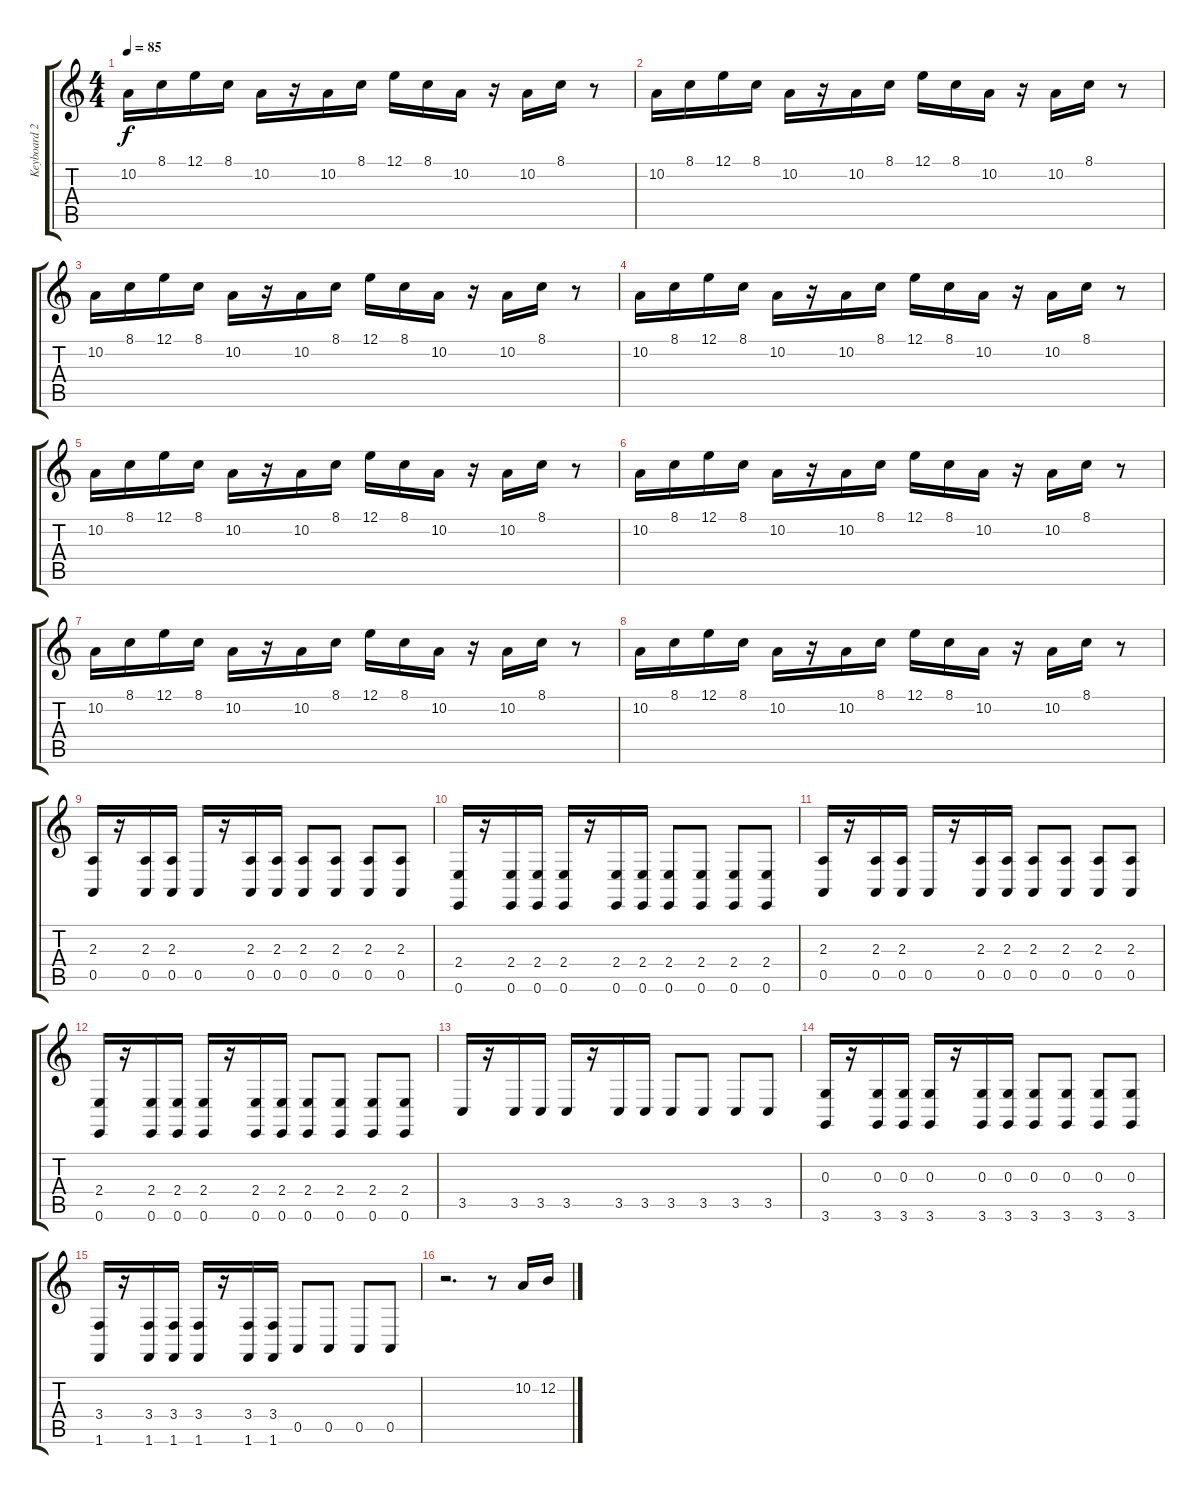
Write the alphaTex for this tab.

\track ("Keyboard 2" "Keyboard 2") {instrument orchestralharp}
\staff {score tabs}
\tuning (E4 B3 G3 D3 A2 E2) {hide}
\ts (4 4)
\tempo 85
\clef g2
\ks c
10.2.16{dy f} 8.1.16 12.1.16 8.1.16 10.2.16 r.16 10.2.16 8.1.16 12.1.16 8.1.16 10.2.16 r.16 10.2.16 8.1.16 r.8 |
10.2.16 8.1.16 12.1.16 8.1.16 10.2.16 r.16 10.2.16 8.1.16 12.1.16 8.1.16 10.2.16 r.16 10.2.16 8.1.16 r.8 |
10.2.16 8.1.16 12.1.16 8.1.16 10.2.16 r.16 10.2.16 8.1.16 12.1.16 8.1.16 10.2.16 r.16 10.2.16 8.1.16 r.8 |
10.2.16 8.1.16 12.1.16 8.1.16 10.2.16 r.16 10.2.16 8.1.16 12.1.16 8.1.16 10.2.16 r.16 10.2.16 8.1.16 r.8 |
10.2.16 8.1.16 12.1.16 8.1.16 10.2.16 r.16 10.2.16 8.1.16 12.1.16 8.1.16 10.2.16 r.16 10.2.16 8.1.16 r.8 |
10.2.16 8.1.16 12.1.16 8.1.16 10.2.16 r.16 10.2.16 8.1.16 12.1.16 8.1.16 10.2.16 r.16 10.2.16 8.1.16 r.8 |
10.2.16 8.1.16 12.1.16 8.1.16 10.2.16 r.16 10.2.16 8.1.16 12.1.16 8.1.16 10.2.16 r.16 10.2.16 8.1.16 r.8 |
10.2.16 8.1.16 12.1.16 8.1.16 10.2.16 r.16 10.2.16 8.1.16 12.1.16 8.1.16 10.2.16 r.16 10.2.16 8.1.16 r.8 |
(2.3 0.5).16 r.16 (2.3 0.5).16 (2.3 0.5).16 0.5.16 r.16 (2.3 0.5).16 (2.3 0.5).16 (2.3 0.5).8 (2.3 0.5).8 (2.3 0.5).8 (2.3 0.5).8 |
(2.4 0.6).16 r.16 (2.4 0.6).16 (2.4 0.6).16 (2.4 0.6).16 r.16 (2.4 0.6).16 (2.4 0.6).16 (2.4 0.6).8 (2.4 0.6).8 (2.4 0.6).8 (2.4 0.6).8 |
(2.3 0.5).16 r.16 (2.3 0.5).16 (2.3 0.5).16 0.5.16 r.16 (2.3 0.5).16 (2.3 0.5).16 (2.3 0.5).8 (2.3 0.5).8 (2.3 0.5).8 (2.3 0.5).8 |
(2.4 0.6).16 r.16 (2.4 0.6).16 (2.4 0.6).16 (2.4 0.6).16 r.16 (2.4 0.6).16 (2.4 0.6).16 (2.4 0.6).8 (2.4 0.6).8 (2.4 0.6).8 (2.4 0.6).8 |
3.5.16 r.16 3.5.16 3.5.16 3.5.16 r.16 3.5.16 3.5.16 3.5.8 3.5.8 3.5.8 3.5.8 |
(0.3 3.6).16 r.16 (0.3 3.6).16 (0.3 3.6).16 (0.3 3.6).16 r.16 (0.3 3.6).16 (0.3 3.6).16 (0.3 3.6).8 (0.3 3.6).8 (0.3 3.6).8 (0.3 3.6).8 |
(3.4 1.6).16 r.16 (3.4 1.6).16 (3.4 1.6).16 (3.4 1.6).16 r.16 (3.4 1.6).16 (3.4 1.6).16 0.5.8 0.5.8 0.5.8 0.5.8 |
r.2{d} r.8 10.2.16 12.2.16
